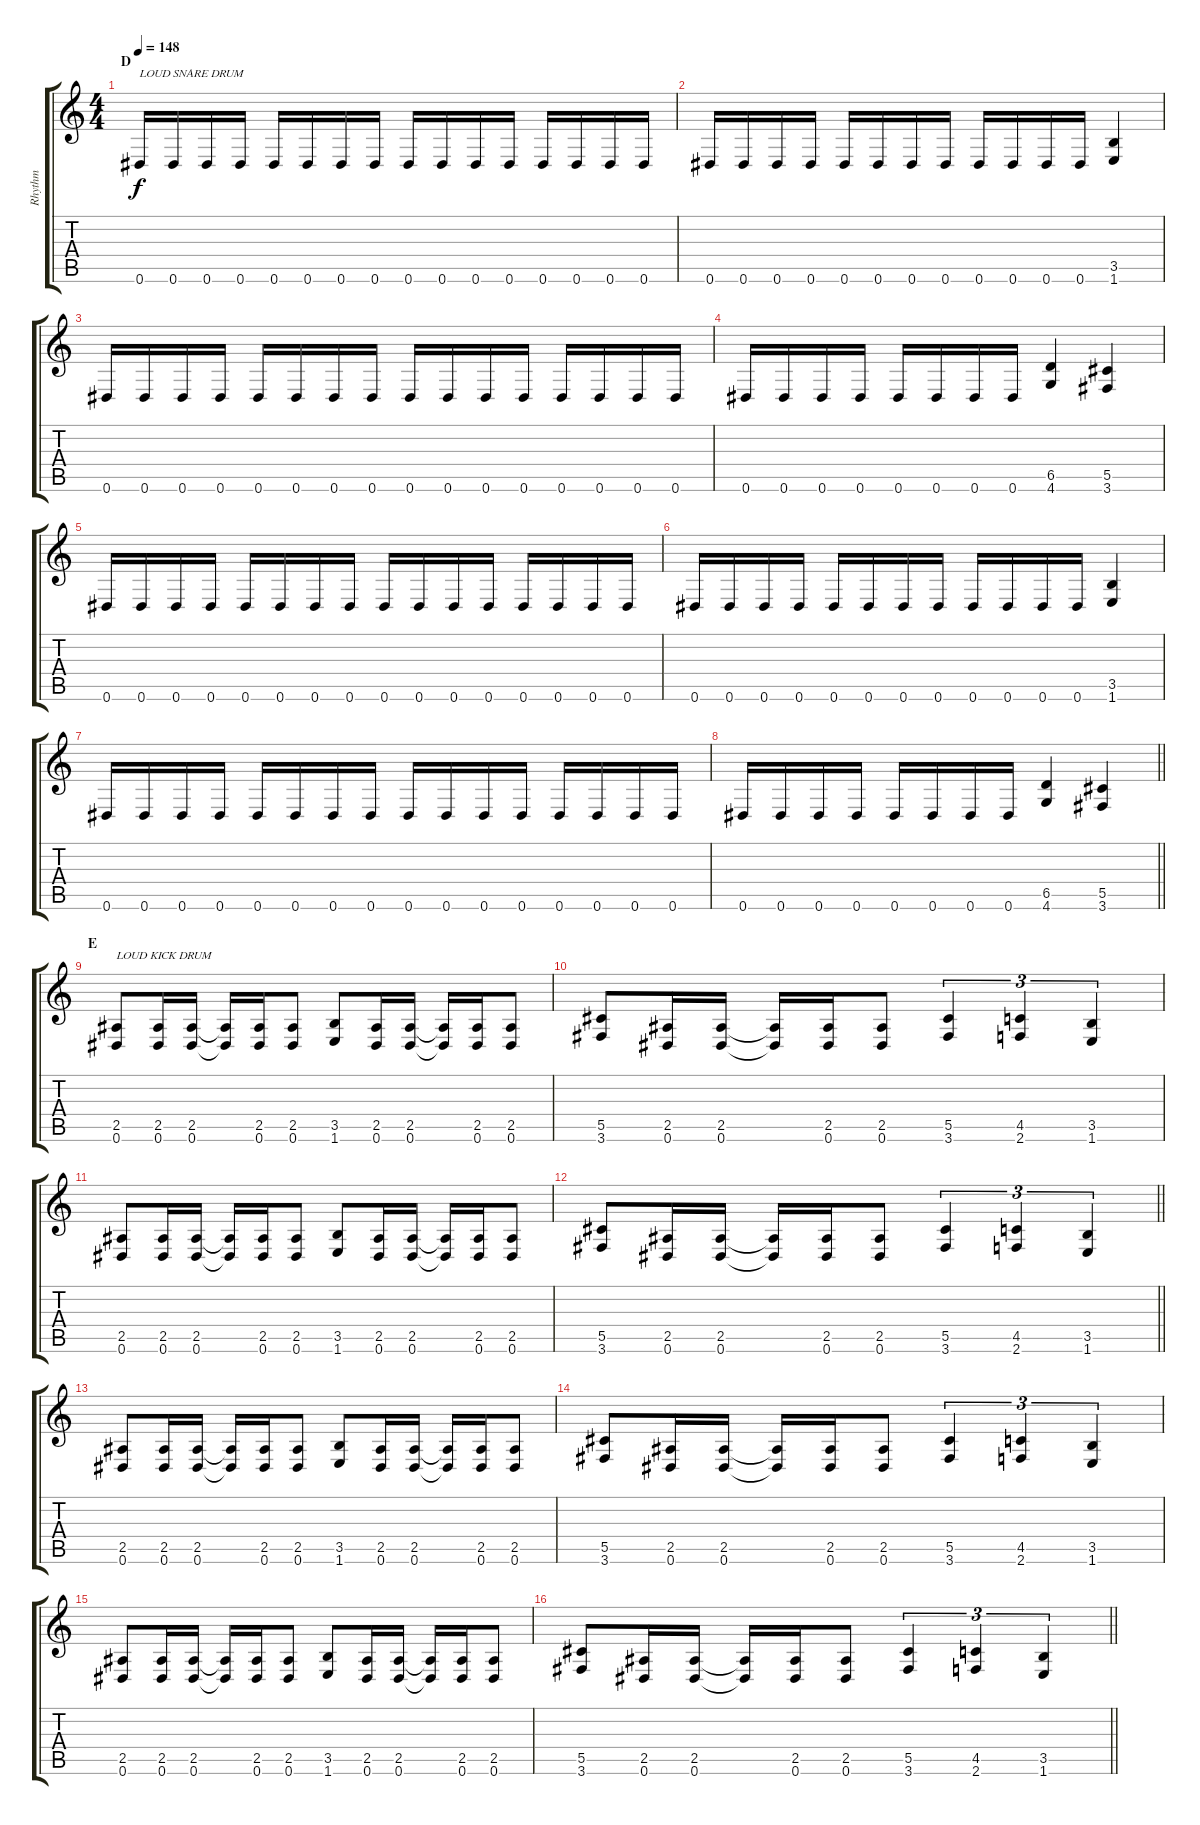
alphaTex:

\track ("Rhythm" "Rhythm") {instrument distortionguitar}
\staff {score tabs}
\tuning (Eb4 Bb3 Gb3 Db3 Ab2 Eb2) {hide}
\ts (4 4)
\section ("" "D")
\tempo 148
\clef g2
\ks c
0.6.16{txt "LOUD SNARE DRUM" dy f} 0.6.16 0.6.16 0.6.16 0.6.16 0.6.16 0.6.16 0.6.16 0.6.16 0.6.16 0.6.16 0.6.16 0.6.16 0.6.16 0.6.16 0.6.16 |
0.6.16 0.6.16 0.6.16 0.6.16 0.6.16 0.6.16 0.6.16 0.6.16 0.6.16 0.6.16 0.6.16 0.6.16 (3.5 1.6).4 |
0.6.16 0.6.16 0.6.16 0.6.16 0.6.16 0.6.16 0.6.16 0.6.16 0.6.16 0.6.16 0.6.16 0.6.16 0.6.16 0.6.16 0.6.16 0.6.16 |
0.6.16 0.6.16 0.6.16 0.6.16 0.6.16 0.6.16 0.6.16 0.6.16 (6.5 4.6).4 (5.5 3.6).4 |
0.6.16 0.6.16 0.6.16 0.6.16 0.6.16 0.6.16 0.6.16 0.6.16 0.6.16 0.6.16 0.6.16 0.6.16 0.6.16 0.6.16 0.6.16 0.6.16 |
0.6.16 0.6.16 0.6.16 0.6.16 0.6.16 0.6.16 0.6.16 0.6.16 0.6.16 0.6.16 0.6.16 0.6.16 (3.5 1.6).4 |
0.6.16 0.6.16 0.6.16 0.6.16 0.6.16 0.6.16 0.6.16 0.6.16 0.6.16 0.6.16 0.6.16 0.6.16 0.6.16 0.6.16 0.6.16 0.6.16 |
\barLineRight lightlight
0.6.16 0.6.16 0.6.16 0.6.16 0.6.16 0.6.16 0.6.16 0.6.16 (6.5 4.6).4 (5.5 3.6).4 |
\section ("" "E")
(2.5 0.6).8{txt "LOUD KICK DRUM"} (2.5 0.6).16 (2.5 0.6).16 (2.5{t} 0.6{t}).16 (2.5 0.6).16 (2.5 0.6).8 (3.5 1.6).8 (2.5 0.6).16 (2.5 0.6).16 (2.5{t} 0.6{t}).16 (2.5 0.6).16 (2.5 0.6).8 |
(5.5 3.6).8 (2.5 0.6).16 (2.5 0.6).16 (2.5{t} 0.6{t}).16 (2.5 0.6).16 (2.5 0.6).8 (5.5 3.6).4{tu (3 2)} (4.5 2.6).4{tu (3 2)} (3.5 1.6).4{tu (3 2)} |
(2.5 0.6).8 (2.5 0.6).16 (2.5 0.6).16 (2.5{t} 0.6{t}).16 (2.5 0.6).16 (2.5 0.6).8 (3.5 1.6).8 (2.5 0.6).16 (2.5 0.6).16 (2.5{t} 0.6{t}).16 (2.5 0.6).16 (2.5 0.6).8 |
\barLineRight lightlight
(5.5 3.6).8 (2.5 0.6).16 (2.5 0.6).16 (2.5{t} 0.6{t}).16 (2.5 0.6).16 (2.5 0.6).8 (5.5 3.6).4{tu (3 2)} (4.5 2.6).4{tu (3 2)} (3.5 1.6).4{tu (3 2)} |
(2.5 0.6).8 (2.5 0.6).16 (2.5 0.6).16 (2.5{t} 0.6{t}).16 (2.5 0.6).16 (2.5 0.6).8 (3.5 1.6).8 (2.5 0.6).16 (2.5 0.6).16 (2.5{t} 0.6{t}).16 (2.5 0.6).16 (2.5 0.6).8 |
(5.5 3.6).8 (2.5 0.6).16 (2.5 0.6).16 (2.5{t} 0.6{t}).16 (2.5 0.6).16 (2.5 0.6).8 (5.5 3.6).4{tu (3 2)} (4.5 2.6).4{tu (3 2)} (3.5 1.6).4{tu (3 2)} |
(2.5 0.6).8 (2.5 0.6).16 (2.5 0.6).16 (2.5{t} 0.6{t}).16 (2.5 0.6).16 (2.5 0.6).8 (3.5 1.6).8 (2.5 0.6).16 (2.5 0.6).16 (2.5{t} 0.6{t}).16 (2.5 0.6).16 (2.5 0.6).8 |
\barLineRight lightlight
(5.5 3.6).8 (2.5 0.6).16 (2.5 0.6).16 (2.5{t} 0.6{t}).16 (2.5 0.6).16 (2.5 0.6).8 (5.5 3.6).4{tu (3 2)} (4.5 2.6).4{tu (3 2)} (3.5 1.6).4{tu (3 2)}
